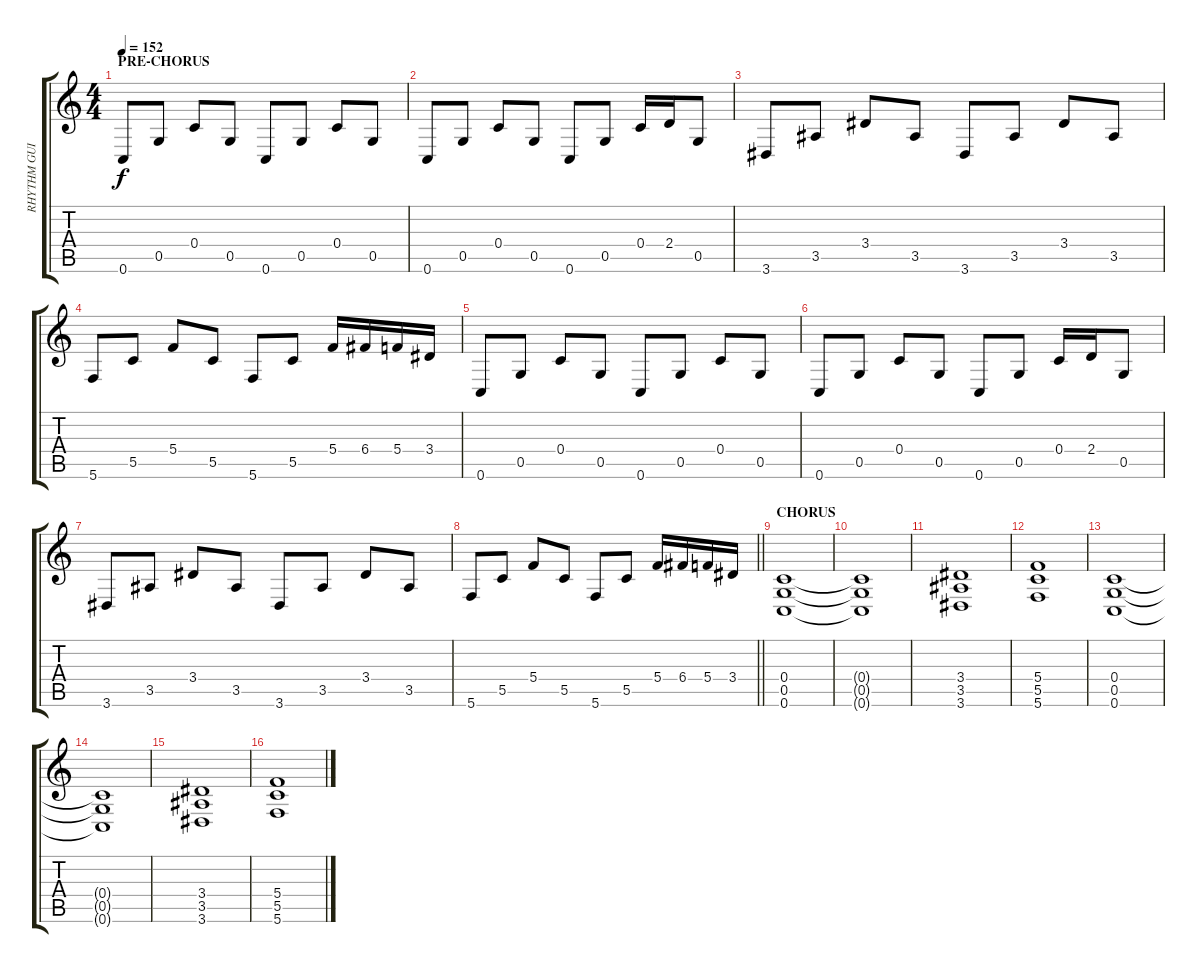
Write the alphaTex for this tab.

\track ("RHYTHM GUITAR" "RHYTHM GUI") {instrument electricguitarjazz}
\staff {score tabs}
\tuning (D4 A3 F3 C3 G2 C2) {hide}
\ts (4 4)
\section ("" "PRE-CHORUS")
\tempo 152
\clef g2
\ks c
0.6.8{dy f} 0.5.8 0.4.8 0.5.8 0.6.8 0.5.8 0.4.8 0.5.8 |
0.6.8 0.5.8 0.4.8 0.5.8 0.6.8 0.5.8 0.4.16 2.4.16 0.5.8 |
3.6.8 3.5.8 3.4.8 3.5.8 3.6.8 3.5.8 3.4.8 3.5.8 |
5.6.8 5.5.8 5.4.8 5.5.8 5.6.8 5.5.8 5.4.16 6.4.16 5.4.16 3.4.16 |
0.6.8 0.5.8 0.4.8 0.5.8 0.6.8 0.5.8 0.4.8 0.5.8 |
0.6.8 0.5.8 0.4.8 0.5.8 0.6.8 0.5.8 0.4.16 2.4.16 0.5.8 |
3.6.8 3.5.8 3.4.8 3.5.8 3.6.8 3.5.8 3.4.8 3.5.8 |
\barLineRight lightlight
5.6.8 5.5.8 5.4.8 5.5.8 5.6.8 5.5.8 5.4.16 6.4.16 5.4.16 3.4.16 |
\section ("" "CHORUS")
(0.4 0.5 0.6).1 |
(0.4{t} 0.5{t} 0.6{t}).1 |
(3.4 3.5 3.6).1 |
(5.4 5.5 5.6).1 |
(0.4 0.5 0.6).1 |
(0.4{t} 0.5{t} 0.6{t}).1 |
(3.4 3.5 3.6).1 |
(5.4 5.5 5.6).1
